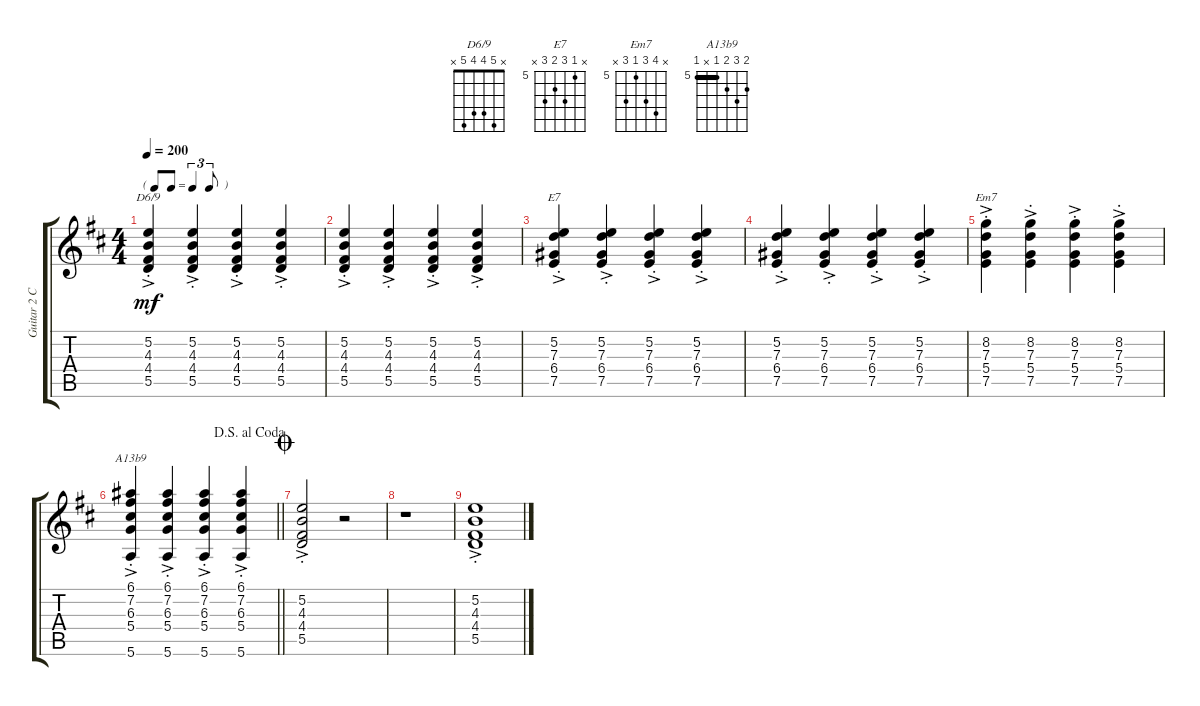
\track ("Guitar 2 Chords" "Guitar 2 C") {instrument acousticguitarsteel}
\staff {score tabs}
\tuning (E4 B3 G3 D3 A2 E2) {hide}
\chord ("D6/9" x 5 4 4 5 x)
\chord ("E7" x 5 7 6 7 x) {firstfret 5}
\chord ("Em7" x 8 7 5 7 x) {firstfret 5}
\chord ("A13b9" 6 7 6 5 x 5) {firstfret 5 barre 5}
\ts (4 4)
\tf triplet8th
\tempo 200
\clef g2
\ks d
(5.2{ac st} 4.3{ac st} 4.4{ac st} 5.5{ac st}).4{ch "D6/9" dy mf} (5.2{ac} 4.3{ac} 4.4{ac st} 5.5{ac}).4 (5.2{ac st} 4.3{ac st} 4.4{ac st} 5.5{ac st}).4 (5.2{ac} 4.3{ac} 4.4{ac} 5.5{ac st}).4 |
(5.2{ac st} 4.3{ac st} 4.4{ac st} 5.5{ac st}).4 (5.2{ac} 4.3{ac} 4.4{ac st} 5.5{ac}).4 (5.2{ac st} 4.3{ac st} 4.4{ac st} 5.5{ac st}).4 (5.2{ac} 4.3{ac} 4.4{ac} 5.5{ac st}).4 |
(5.2{ac st} 7.3{ac st} 6.4{ac st} 7.5{ac st}).4{ch "E7"} (5.2{ac} 7.3{ac} 6.4{ac st} 7.5{ac st}).4 (5.2 7.3{ac st} 6.4{ac st} 7.5{ac st}).4 (5.2{ac st} 7.3{ac} 6.4{ac st} 7.5{ac st}).4 |
(5.2{ac st} 7.3{ac st} 6.4{ac st} 7.5{ac st}).4 (5.2{ac} 7.3{ac} 6.4{ac st} 7.5{ac st}).4 (5.2 7.3{ac st} 6.4{ac st} 7.5{ac st}).4 (5.2{ac st} 7.3{ac} 6.4{ac st} 7.5{ac st}).4 |
(8.2{ac st} 7.3{ac st} 5.4{ac st} 7.5{ac st}).4{ch "Em7"} (8.2{ac} 7.3{ac} 5.4{ac st} 7.5{ac st}).4 (8.2{ac st} 7.3{ac st} 5.4{ac st} 7.5{ac st}).4 (8.2{ac} 7.3{ac} 5.4{ac st} 7.5{ac st}).4 |
\jump dalsegnoalcoda
\barLineRight lightlight
(6.1{ac st} 7.2{ac st} 6.3{ac st} 5.4{ac st} 5.6{ac st}).4{ch "A13b9"} (6.1{ac} 7.2{ac} 6.3{ac} 5.4{ac st} 5.6{ac st}).4 (6.1{ac st} 7.2{ac st} 6.3{ac st} 5.4{ac st} 5.6{ac st}).4 (6.1{ac} 7.2{ac} 6.3{ac} 5.4{ac st} 5.6{ac st}).4 |
\jump coda
(5.2{ac} 4.3{ac} 4.4{ac st} 5.5{ac}).2 r.2 |
r.1 |
(5.2{ac} 4.3{ac} 4.4{ac st} 5.5{ac}).1
